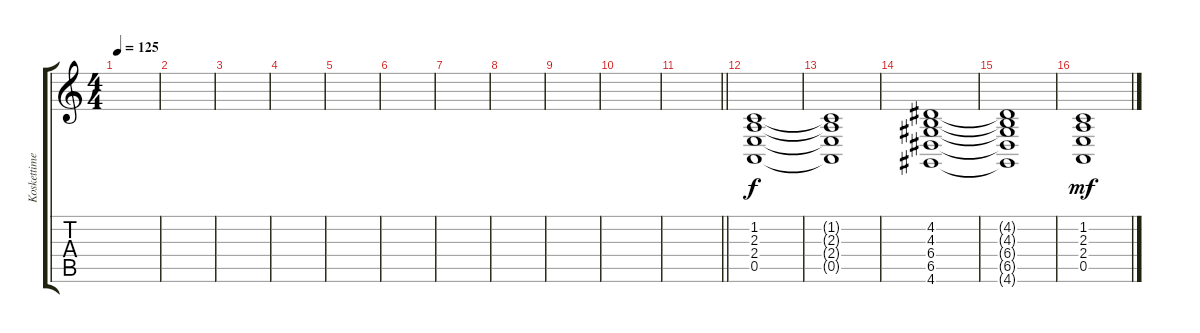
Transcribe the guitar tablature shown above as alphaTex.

\track ("Koskettimet 1" "Koskettime") {instrument orchestralharp}
\staff {score tabs}
\tuning (E4 B3 G3 D3 A2 E2) {hide}
\ts (4 4)
\tempo 125
\clef g2
\ks c
|
|
|
|
|
|
|
|
|
|
\barLineRight lightlight
|
\section ("" "")
(1.2 2.3 2.4 0.5).1{volume 6 balance 8 instrument stringensemble1} |
(1.2{t} 2.3{t} 2.4{t} 0.5{t}).1 |
(4.2 4.3 6.4 6.5 4.6).1 |
(4.2{t} 4.3{t} 6.4{t} 6.5{t} 4.6{t}).1 |
(1.2 2.3 2.4 0.5).1{dy mf}
